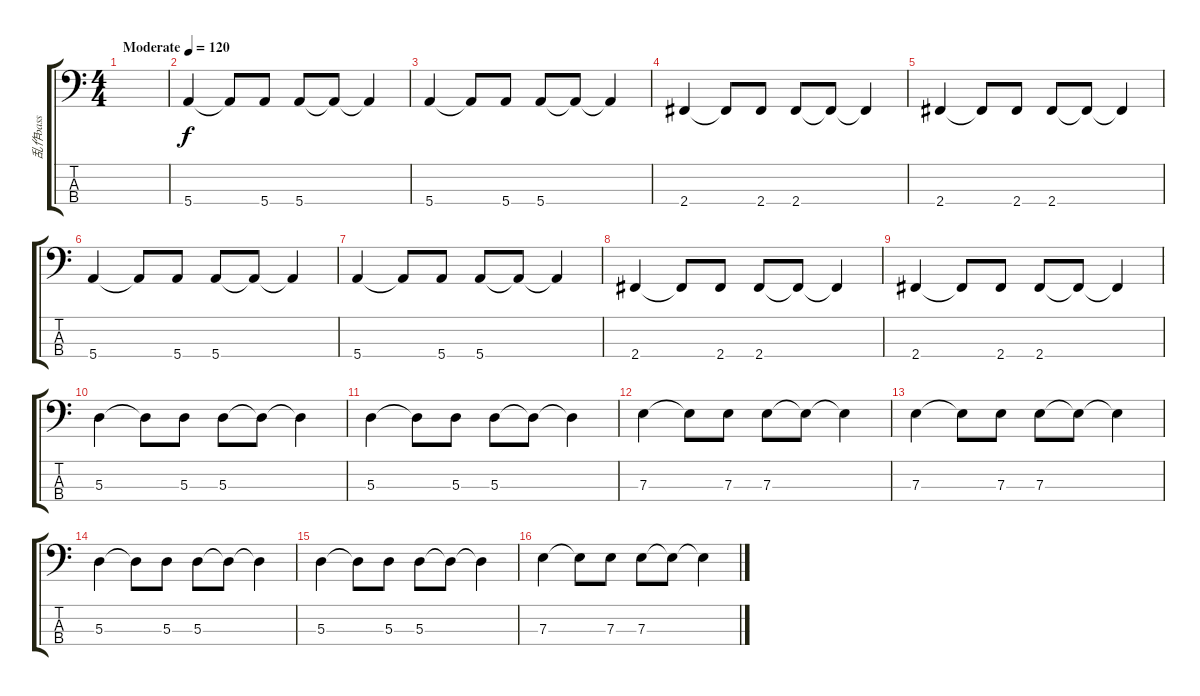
\track ("乱作bass" "乱作bass") {instrument electricbassfinger}
\staff {score tabs}
\tuning (G2 D2 A1 E1) {hide}
\ts (4 4)
\tempo (120 "Moderate")
\clef f4
\ks c
|
5.4.4 5.4{t}.8 5.4.8 5.4.8 5.4{t}.8 5.4{t}.4 |
5.4.4 5.4{t}.8 5.4.8 5.4.8 5.4{t}.8 5.4{t}.4 |
2.4.4 2.4{t}.8 2.4.8 2.4.8 2.4{t}.8 2.4{t}.4 |
2.4.4 2.4{t}.8 2.4.8 2.4.8 2.4{t}.8 2.4{t}.4 |
5.4.4 5.4{t}.8 5.4.8 5.4.8 5.4{t}.8 5.4{t}.4 |
5.4.4 5.4{t}.8 5.4.8 5.4.8 5.4{t}.8 5.4{t}.4 |
2.4.4 2.4{t}.8 2.4.8 2.4.8 2.4{t}.8 2.4{t}.4 |
2.4.4 2.4{t}.8 2.4.8 2.4.8 2.4{t}.8 2.4{t}.4 |
5.3.4 5.3{t}.8 5.3.8 5.3.8 5.3{t}.8 5.3{t}.4 |
5.3.4 5.3{t}.8 5.3.8 5.3.8 5.3{t}.8 5.3{t}.4 |
7.3.4 7.3{t}.8 7.3.8 7.3.8 7.3{t}.8 7.3{t}.4 |
7.3.4 7.3{t}.8 7.3.8{txt ""} 7.3.8 7.3{t}.8 7.3{t}.4 |
5.3.4 5.3{t}.8 5.3.8 5.3.8 5.3{t}.8 5.3{t}.4 |
5.3.4 5.3{t}.8 5.3.8 5.3.8 5.3{t}.8 5.3{t}.4 |
7.3.4 7.3{t}.8 7.3.8 7.3.8 7.3{t}.8 7.3{t}.4
